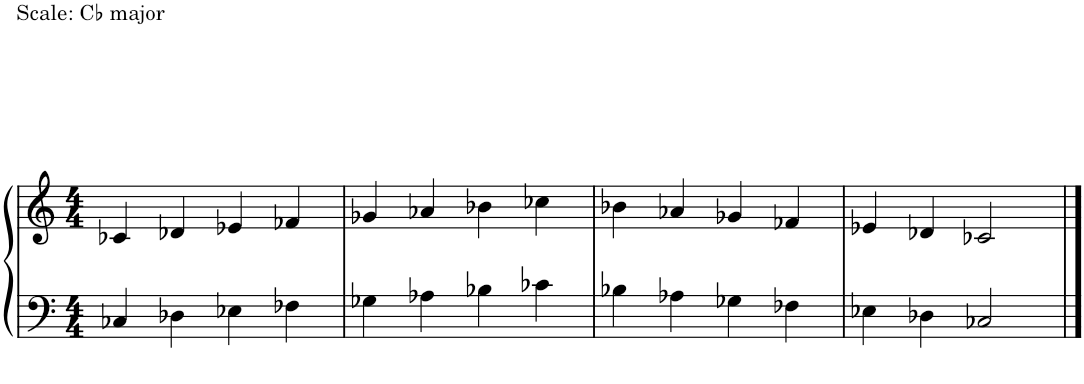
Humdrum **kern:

**kern	**kern
*part1	*part1
*staff2	*staff1
*I"Piano	*
*I'Pno.	*
!!LO:PB:g=z
*clefF4	*clefG2
*k[]	*k[]
*M4/4	*M4/4
=1	=1
!	!LO:TX:a:t=Scale&colon; C♭ major
!LO:TX:a:t=Scale&colon; C♭ major	!
4C-X/	4c-X/
4D-X\	4d-X/
4E-X\	4e-X/
4F-X\	4f-X/
=2	=2
4G-X\	4g-X/
4A-X\	4a-X/
4B-X\	4b-X\
4c-X\	4cc-X\
=3	=3
4B-X\	4b-X\
4A-X\	4a-X/
4G-X\	4g-X/
4F-X\	4f-X/
=4	=4
4E-X\	4e-X/
4D-X\	4d-X/
2C-X/	2c-X/
==	==
*-	*-
